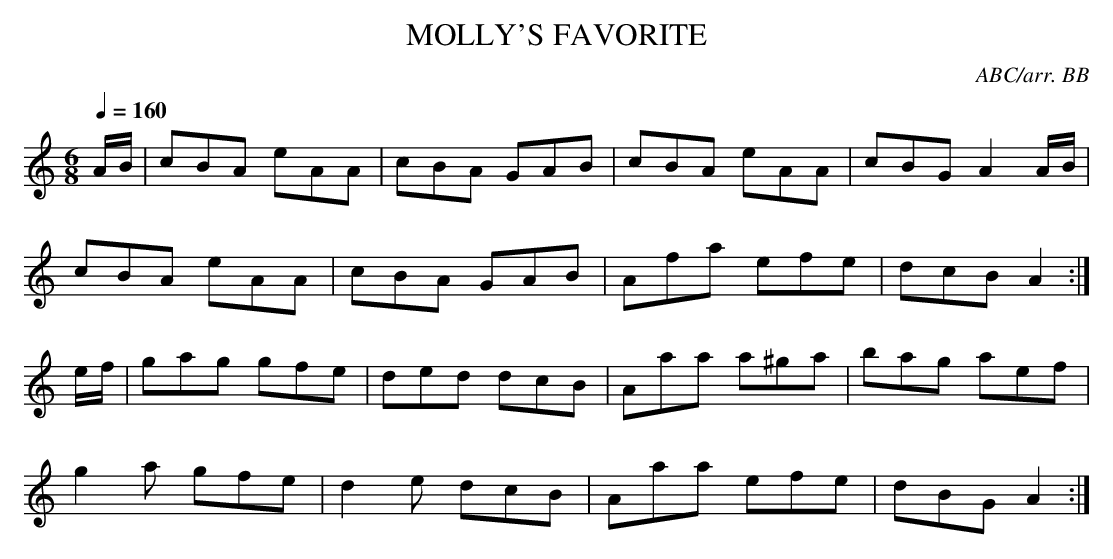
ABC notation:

X:1
T:MOLLY'S FAVORITE
C:ABC/arr. BB
Q:1/4=160
L:1/8
M:6/8
K:Am % source key = Gm
A/B/|cBA eAA|cBA GAB|cBA eAA|cBG A2A/B/|
cBA eAA|cBA GAB|Afa efe|dcB A2 :|
e/f/|gag gfe|ded dcB|Aaa a^ga|bag aef|
g2a gfe|d2e dcB|Aaa efe|dBG A2 :|
